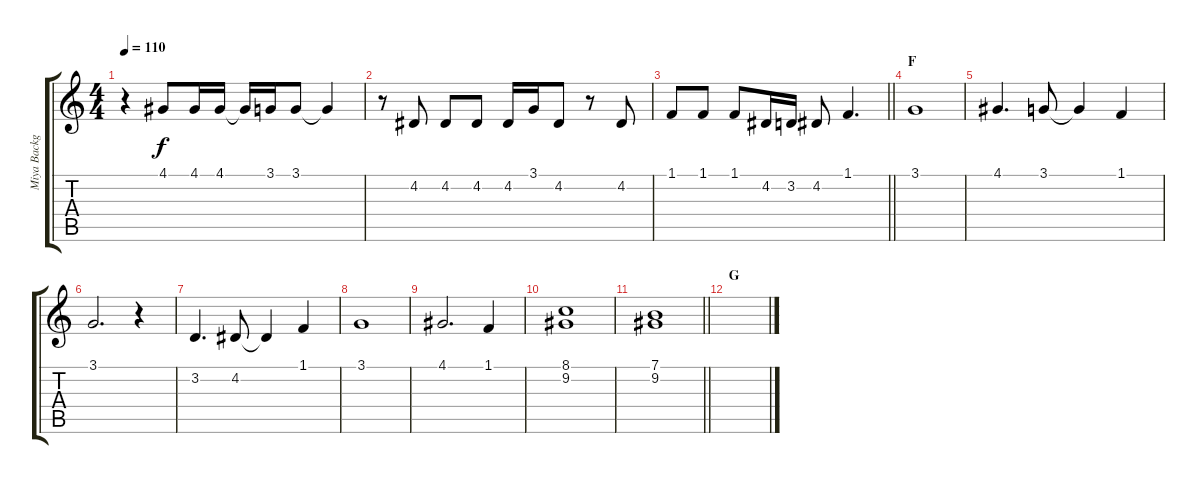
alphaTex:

\track ("Miya Background Vocals" "Miya Backg") {instrument oboe}
\staff {score tabs}
\tuning (E4 B3 G3 D3 A2 E2) {hide}
\ts (4 4)
\tempo 110
\clef g2
\ks c
r.4{dy f} 4.1.8 4.1.16 4.1.16 4.1{t}.16 3.1.16 3.1.8 3.1{t}.4 |
r.8 4.2.8 4.2.8 4.2.8 4.2.16 3.1.16 4.2.8 r.8 4.2.8 |
\barLineRight lightlight
1.1.8 1.1.8 1.1.8 4.2.16 3.2.16 4.2.8 1.1.4{d} |
\section ("" "F")
3.1.1 |
4.1.4{d} 3.1.8 3.1{t}.4 1.1.4 |
3.1.2{d} r.4 |
3.2.4{d} 4.2.8 4.2{t}.4 1.1.4 |
3.1.1 |
4.1.2{d} 1.1.4 |
(8.1 9.2).1 |
\barLineRight lightlight
(7.1 9.2).1 |
\section ("" "G")
